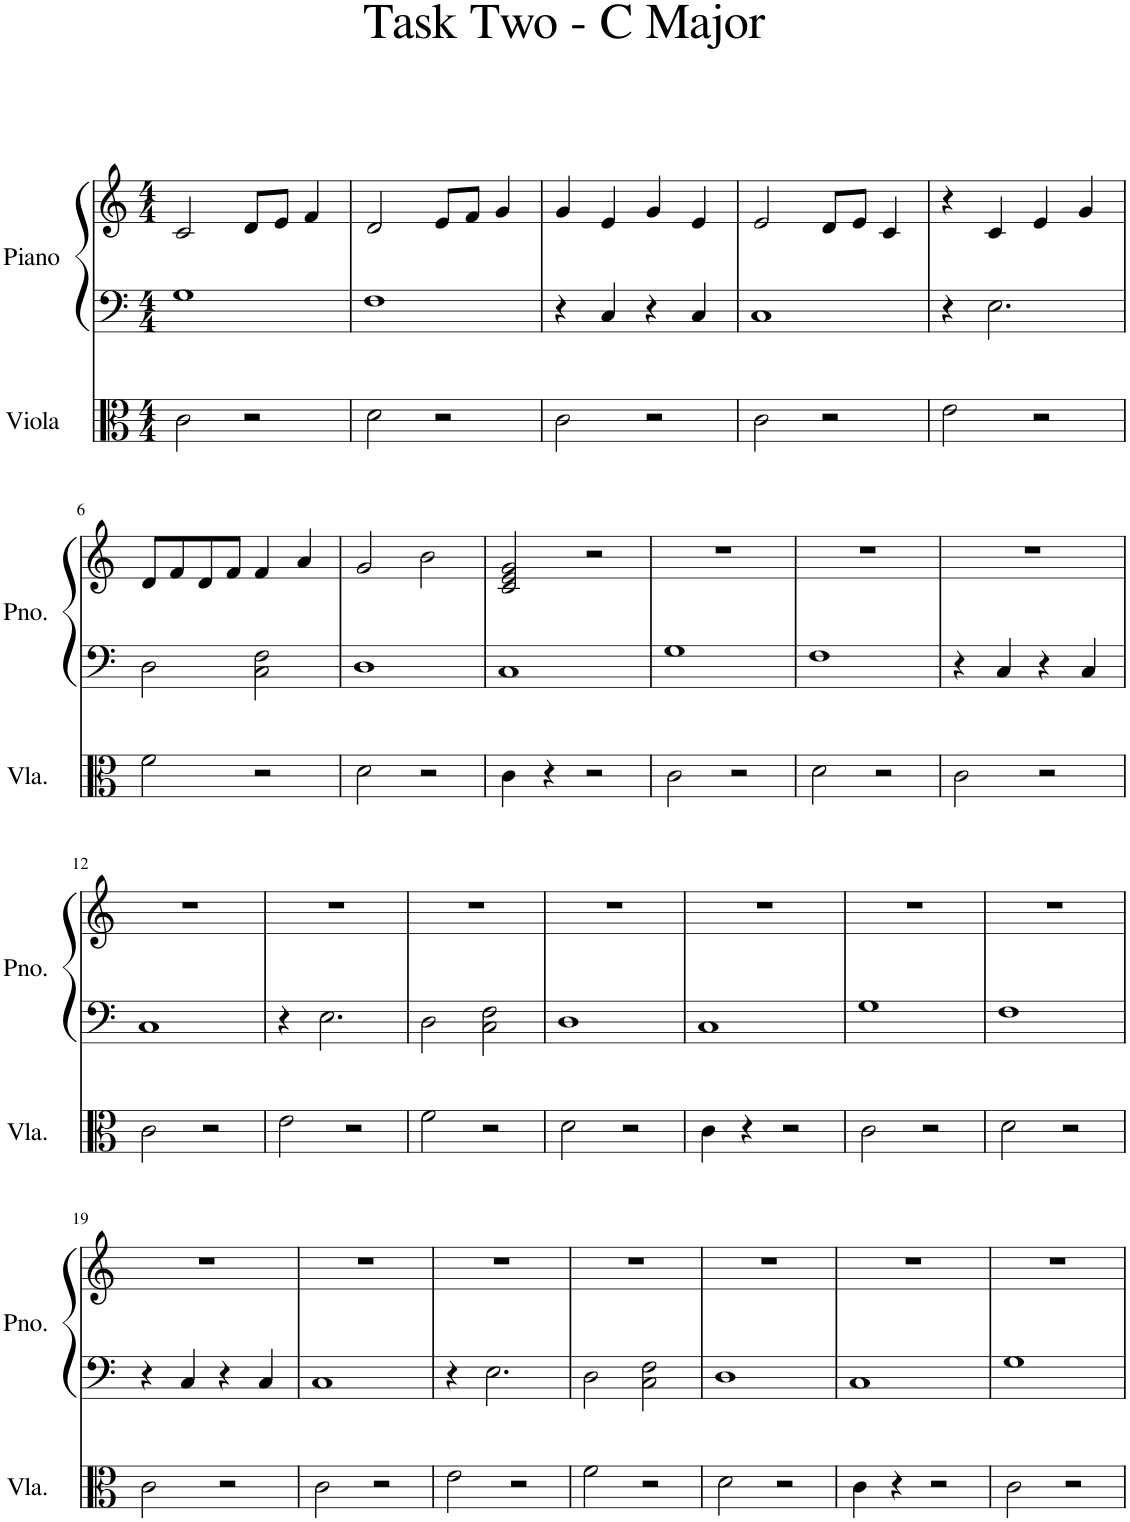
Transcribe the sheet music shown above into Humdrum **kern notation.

**kern	**kern	**kern
*part2	*part1	*part1
*staff3	*staff2	*staff1
*I"Viola	*I"Piano	*
*I'Vla.	*I'Pno.	*
*clefC3	*clefF4	*clefG2
*k[]	*k[]	*k[]
*M4/4	*M4/4	*M4/4
=1	=1	=1
2c\	1G	2c/
2r	.	8d/L
.	.	8e/J
.	.	4f/
=2	=2	=2
2d\	1F	2d/
2r	.	8e/L
.	.	8f/J
.	.	4g/
=3	=3	=3
2c\	4r	4g/
.	4C/	4e/
2r	4r	4g/
.	4C/	4e/
=4	=4	=4
2c\	1C	2e/
2r	.	8d/L
.	.	8e/J
.	.	4c/
=5	=5	=5
2e\	4r	4r
.	2.E\	4c/
2r	.	4e/
.	.	4g/
!!LO:LB:g=z
=6	=6	=6
2f\	2D\	8d/L
.	.	8f/
.	.	8d/
.	.	8f/J
2r	2C\ 2F\	4f/
.	.	4a/
=7	=7	=7
2d\	1D	2g/
2r	.	2b\
=8	=8	=8
4c\	1C	2c/ 2e/ 2g/
4r	.	.
2r	.	2r
=9	=9	=9
2c\	1G	1r
2r	.	.
=10	=10	=10
2d\	1F	1r
2r	.	.
=11	=11	=11
2c\	4r	1r
.	4C/	.
2r	4r	.
.	4C/	.
!!LO:LB:g=z
=12	=12	=12
2c\	1C	1r
2r	.	.
=13	=13	=13
2e\	4r	1r
.	2.E\	.
2r	.	.
=14	=14	=14
2f\	2D\	1r
2r	2C\ 2F\	.
=15	=15	=15
2d\	1D	1r
2r	.	.
=16	=16	=16
4c\	1C	1r
4r	.	.
2r	.	.
=17	=17	=17
2c\	1G	1r
2r	.	.
=18	=18	=18
2d\	1F	1r
2r	.	.
!!LO:LB:g=z
=19	=19	=19
2c\	4r	1r
.	4C/	.
2r	4r	.
.	4C/	.
=20	=20	=20
2c\	1C	1r
2r	.	.
=21	=21	=21
2e\	4r	1r
.	2.E\	.
2r	.	.
=22	=22	=22
2f\	2D\	1r
2r	2C\ 2F\	.
=23	=23	=23
2d\	1D	1r
2r	.	.
=24	=24	=24
4c\	1C	1r
4r	.	.
2r	.	.
=25	=25	=25
2c\	1G	1r
2r	.	.
=	=	=
*-	*-	*-
